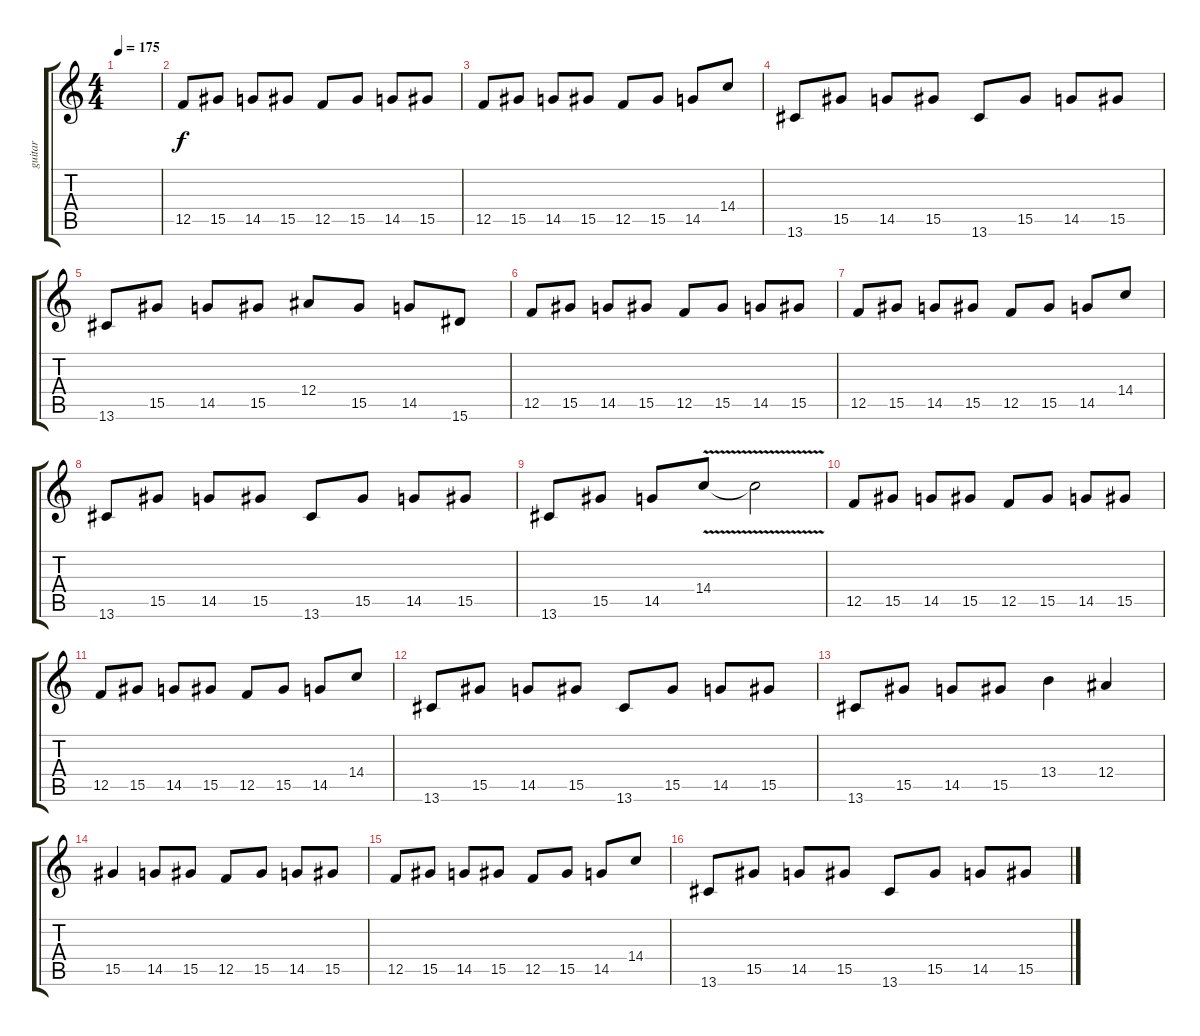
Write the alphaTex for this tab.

\track ("guitar" "guitar") {instrument distortionguitar}
\staff {score tabs}
\tuning (C4 G3 Eb3 Bb2 F2 C2) {hide}
\ts (4 4)
\tempo 175
\clef g2
\ks c
|
12.5.8 15.5.8 14.5.8 15.5.8 12.5.8 15.5.8 14.5.8 15.5.8 |
12.5.8 15.5.8 14.5.8 15.5.8 12.5.8 15.5.8 14.5.8 14.4.8 |
13.6.8 15.5.8 14.5.8 15.5.8 13.6.8 15.5.8 14.5.8 15.5.8 |
13.6.8 15.5.8 14.5.8 15.5.8 12.4.8 15.5.8 14.5.8 15.6.8 |
12.5.8 15.5.8 14.5.8 15.5.8 12.5.8 15.5.8 14.5.8 15.5.8 |
12.5.8 15.5.8 14.5.8 15.5.8 12.5.8 15.5.8 14.5.8 14.4.8 |
13.6.8 15.5.8 14.5.8 15.5.8 13.6.8 15.5.8 14.5.8 15.5.8 |
13.6.8 15.5.8 14.5.8 14.4{v}.8 14.4{t}.2 |
12.5.8 15.5.8 14.5.8 15.5.8 12.5.8 15.5.8 14.5.8 15.5.8 |
12.5.8 15.5.8 14.5.8 15.5.8 12.5.8 15.5.8 14.5.8 14.4.8 |
13.6.8 15.5.8 14.5.8 15.5.8 13.6.8 15.5.8 14.5.8 15.5.8 |
13.6.8 15.5.8 14.5.8 15.5.8 13.4.4 12.4.4 |
15.5.4 14.5.8 15.5.8 12.5.8 15.5.8 14.5.8 15.5.8 |
12.5.8 15.5.8 14.5.8 15.5.8 12.5.8 15.5.8 14.5.8 14.4.8 |
13.6.8 15.5.8 14.5.8 15.5.8 13.6.8 15.5.8 14.5.8 15.5.8
